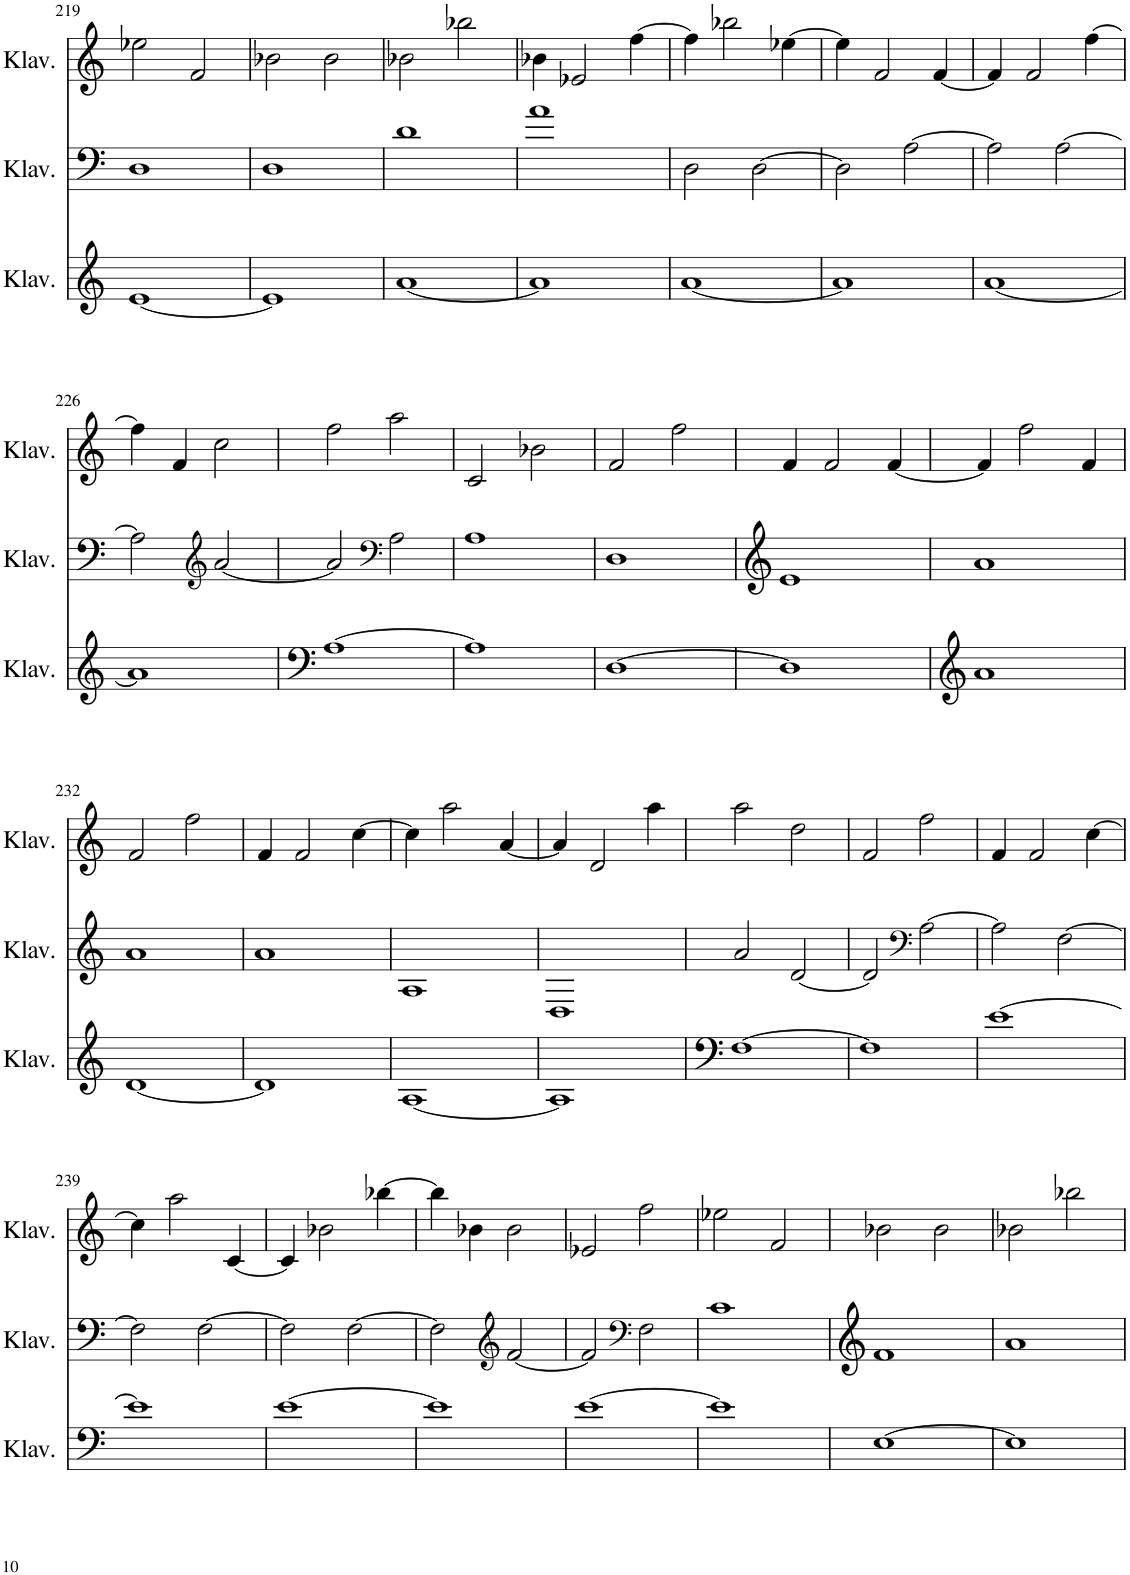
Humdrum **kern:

**kern	**kern	**kern
*part3	*part2	*part1
*staff3	*staff2	*staff1
*I"Klavier	*I"Klavier	*I"Klavier
*I'Klav.	*I'Klav.	*I'Klav.
!!LO:PB:g=z
*clefG2	*clefF4	*clefG2
*k[]	*k[]	*k[]
*M4/4	*M4/4	*M4/4
=219	=219	=219
[1e	1D	2ee-X\
.	.	2f/
=220	=220	=220
1e]	1D	2b-X\
.	.	2b-\
=221	=221	=221
[1a	1d	2b-X\
.	.	2bb-X\
=222	=222	=222
1a]	1a	4b-X\
.	.	2e-X/
.	.	[4ff\
=223	=223	=223
[1a	2D\	4ff\]
.	.	2bb-X\
.	[2D\	.
.	.	[4ee-X\
=224	=224	=224
1a]	2D\]	4ee-\]
.	.	2f/
.	[2A\	.
.	.	[4f/
=225	=225	=225
[1a	2A\]	4f/]
.	.	2f/
.	[2A\	.
.	.	[4ff\
!!LO:LB:g=z
=226	=226	=226
1a]	2A\]	4ff\]
.	.	4f/
*	*clefG2	*
.	[2a/	2cc\
=227	=227	=227
[1A	2a/]	2ff\
*	*clefF4	*
.	2A\	2aa\
=228	=228	=228
1A]	1A	2c/
.	.	2b-X\
=229	=229	=229
[1D	1D	2f/
.	.	2ff\
=230	=230	=230
1D]	1e	4f/
.	.	2f/
.	.	[4f/
=231	=231	=231
1a	1a	4f/]
.	.	2ff\
.	.	4f/
!!LO:LB:g=z
=232	=232	=232
[1d	1a	2f/
.	.	2ff\
=233	=233	=233
1d]	1a	4f/
.	.	2f/
.	.	[4cc\
=234	=234	=234
[1A	1A	4cc\]
.	.	2aa\
.	.	[4a/
=235	=235	=235
1A]	1D	4a/]
.	.	2d/
.	.	4aa\
=236	=236	=236
[1F	2a/	2aa\
.	[2d/	2dd\
=237	=237	=237
1F]	2d/]	2f/
*	*clefF4	*
.	[2A\	2ff\
=238	=238	=238
[1e	2A\]	4f/
.	.	2f/
.	[2F\	.
.	.	[4cc\
!!LO:LB:g=z
=239	=239	=239
1e]	2F\]	4cc\]
.	.	2aa\
.	[2F\	.
.	.	[4c/
=240	=240	=240
[1e	2F\]	4c/]
.	.	2b-X\
.	[2F\	.
.	.	[4bb-X\
=241	=241	=241
1e]	2F\]	4bb-\]
.	.	4b-X\
*	*clefG2	*
.	[2f/	2b-\
=242	=242	=242
[1e	2f/]	2e-X/
*	*clefF4	*
.	2F\	2ff\
=243	=243	=243
1e]	1c	2ee-X\
.	.	2f/
=244	=244	=244
[1E	1f	2b-X\
.	.	2b-\
=245	=245	=245
1E]	1a	2b-X\
.	.	2bb-X\
=	=	=
*-	*-	*-
